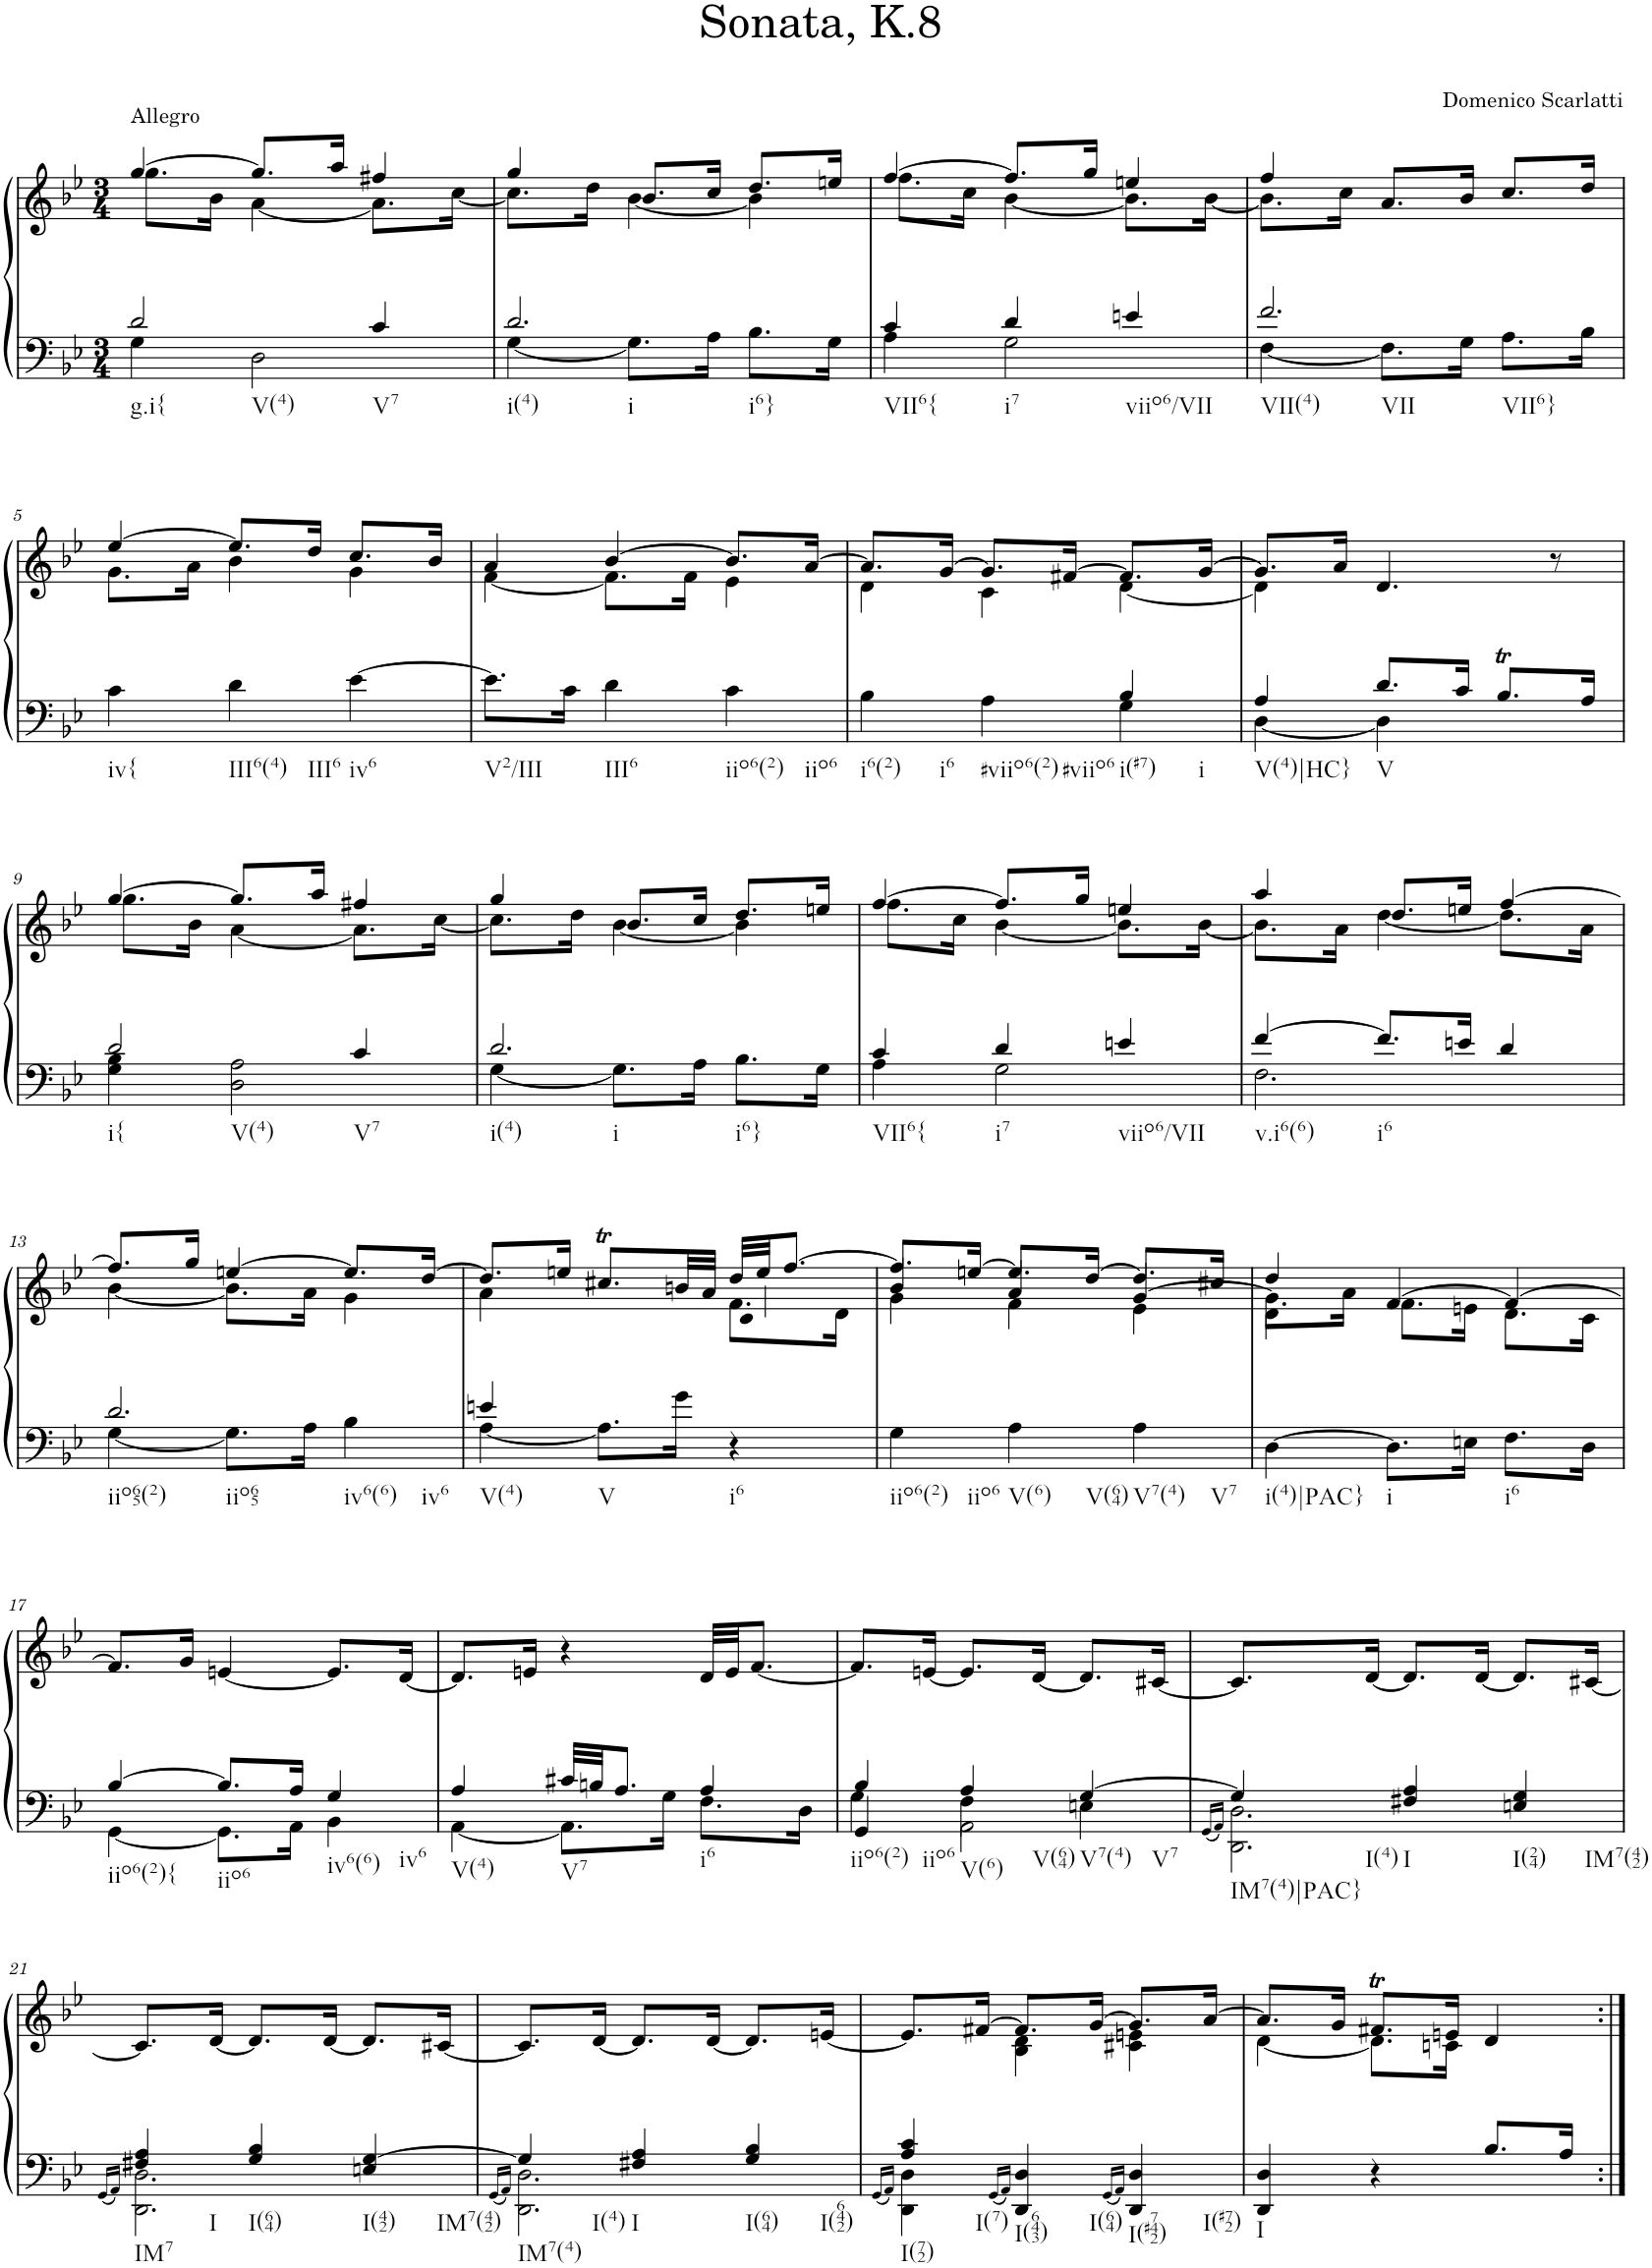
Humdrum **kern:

**kern	**kern
*part1	*part1
*staff2	*staff1
*I"Piano	*
*I'Pno.	*
*clefF4	*clefG2
*k[b-e-]	*k[b-e-]
*M3/4	*M3/4
=1	=1
*^	*^
!	!	!LO:TX:a:t=Allegro	!
!LO:TX:b:t=g.i{	!	!	!
!LO:TX:b:t=V(4)	!	!	!
2d/	4G\	[4gg/	8.gg\L
.	.	.	16b-\Jk
.	2D\	8.gg/L]	[4a\
.	.	16aa/Jk	.
!LO:TX:b:t=V7	!	!	!
4c/	.	4ff#X/	8.a\L]
.	.	.	[16cc\Jk
=2	=2	=2	=2
!LO:TX:b:t=i(4)	!	!	!
!LO:TX:b:t=i	!	!	!
!LO:TX:b:t=i6}	!	!	!
2.d/	[4G\	4gg/	8.cc\L]
.	.	.	16dd\Jk
.	8.G\L]	8.b-/L	[4b-\
.	16A\Jk	16cc/Jk	.
.	8.B-\L	8.dd/L	4b-\]
.	16G\Jk	16een/Jk	.
=3	=3	=3	=3
!LO:TX:b:t=VII6{	!	!	!
4c/	4A\	[4ff/	8.ff\L
.	.	.	16cc\Jk
!LO:TX:b:t=i7	!	!	!
4d/	2G\	8.ff/L]	[4b-\
.	.	16gg/Jk	.
!LO:TX:b:t=viio6/VII	!	!	!
4en/	.	4een/	8.b-\L]
.	.	.	[16b-\Jk
=4	=4	=4	=4
!LO:TX:b:t=VII(4)	!	!	!
!LO:TX:b:t=VII	!	!	!
!LO:TX:b:t=VII6}	!	!	!
2.f/	[4F\	4ff/	8.b-\L]
.	.	.	16cc\Jk
.	8.F\L]	8.a/L	2ryy
.	16G\Jk	16b-/Jk	.
.	8.A\L	8.cc/L	.
.	16B-\Jk	16dd/Jk	.
!!LO:LB:g=z	!!
=5	=5	=5	=5
!LO:TX:b:t=iv{	!	!	!
*v	*v	*	*
4c\	[4ee-/	8.g\L
.	.	16a\Jk
!LO:TX:b:t=III6(4)	!	!
!LO:TX:b:t=III6	!	!
4d\	8.ee-/L]	4b-\
.	16dd/Jk	.
!LO:TX:b:t=iv6	!	!
[4e-\	8.cc/L	4g\
.	16b-/Jk	.
=6	=6	=6
!LO:TX:b:t=V2/III	!	!
8.e-\L]	4a/	[4f\
16c\Jk	.	.
!LO:TX:b:t=III6	!	!
4d\	[4b-/	8.f\L]
.	.	16f\Jk
!LO:TX:b:t=iio6(2)	!	!
!LO:TX:b:t=iio6	!	!
4c\	8.b-/L]	4e-\
.	[16a/Jk	.
=7	=7	=7
*^	*	*
!LO:TX:b:t=i6(2)	!	!	!
!LO:TX:b:t=i6	!	!	!
4B-\	2ryy	8.a/L]	4d\
.	.	[16g/Jk	.
!LO:TX:b:t=#viio6(2)	!	!	!
!LO:TX:b:t=#viio6	!	!	!
4A\	.	8.g/L]	4c\
.	.	[16f#X/Jk	.
!LO:TX:b:t=i(#7)	!	!	!
!LO:TX:b:t=i	!	!	!
4B-/	4G\	8.f#/L]	[4d\
.	.	[16g/Jk	.
=8	=8	=8	=8
!LO:TX:b:t=V(4)|HC}	!	!	!
4A/	[4D\	8.g/L]	4d\]
.	.	16a/Jk	.
!LO:TX:b:t=V	!	!	!
8.d/L	4D\]	4.d/	2ryy
16c/Jk	.	.	.
8.B-T/L	4ryy	.	.
.	.	8r	.
16A/Jk	.	.	.
!!LO:LB:g=z	!!
=9	=9	=9	=9
!LO:TX:b:t=i{	!	!	!
!LO:TX:b:t=V(4)	!	!	!
2d/	4G\ 4B-\	[4gg/	8.gg\L
.	.	.	16b-\Jk
.	2D\ 2A\	8.gg/L]	[4a\
.	.	16aa/Jk	.
!LO:TX:b:t=V7	!	!	!
4c/	.	4ff#X/	8.a\L]
.	.	.	[16cc\Jk
=10	=10	=10	=10
!LO:TX:b:t=i(4)	!	!	!
!LO:TX:b:t=i	!	!	!
!LO:TX:b:t=i6}	!	!	!
2.d/	[4G\	4gg/	8.cc\L]
.	.	.	16dd\Jk
.	8.G\L]	8.b-/L	[4b-\
.	16A\Jk	16cc/Jk	.
.	8.B-\L	8.dd/L	4b-\]
.	16G\Jk	16een/Jk	.
=11	=11	=11	=11
!LO:TX:b:t=VII6{	!	!	!
4c/	4A\	[4ff/	8.ff\L
.	.	.	16cc\Jk
!LO:TX:b:t=i7	!	!	!
4d/	2G\	8.ff/L]	[4b-\
.	.	16gg/Jk	.
!LO:TX:b:t=viio6/VII	!	!	!
4en/	.	4een/	8.b-\L]
.	.	.	[16b-\Jk
=12	=12	=12	=12
!LO:TX:b:t=v.i6(6)	!	!	!
[4f/	2.F\	4aa/	8.b-\L]
.	.	.	16a\Jk
!LO:TX:b:t=i6	!	!	!
8.f/L]	.	8.dd/L	[4dd\
16en/Jk	.	16een/Jk	.
4d/	.	[4ff/	8.dd\L]
.	.	.	16a\Jk
!!LO:LB:g=z	!!
=13	=13	=13	=13
!LO:TX:b:t=iio65(2)	!	!	!
!LO:TX:b:t=iio65	!	!	!
!LO:TX:b:t=iv6(6)	!	!	!
!LO:TX:b:t=iv6	!	!	!
2.d/	[4G\	8.ff/L]	[4b-\
.	.	16gg/Jk	.
.	8.G\L]	[4een/	8.b-\L]
.	16A\Jk	.	16a\Jk
.	4B-\	8.ee/L]	4g\
.	.	[16dd/Jk	.
=14	=14	=14	=14
*	*	*	*^
!LO:TX:b:t=V(4)	!	!	!	!
4en/	[4A\	8.dd/L]	4a\	2ryy
.	.	16een/Jk	.	.
!LO:TX:b:t=V	!	!	!	!
8.A\L]	2ryy	8.cc#Xt/L	4ryy	.
16g\Jk	.	32bn/LL	.	.
.	.	32a/JJJ	.	.
!LO:TX:b:t=i6	!	!	!	!
4r	.	32dd/LLL	8.f\L	4a/
.	.	32ee/JJ	.	.
.	.	[8.ff/J	.	.
.	.	.	16d\Jk	.
*v	*v	*	*	*
=15	=15	=15	=15
!LO:TX:b:t=iio6(2)	!	!	!
!LO:TX:b:t=iio6	!	!	!
4G\	8.ff/L]	4g\	4b-/
.	[16een/Jk	.	.
!LO:TX:b:t=V(6)	!	!	!
!LO:TX:b:t=V(64)	!	!	!
4A\	8.ee/L]	4f\	4a/
.	[16dd/Jk	.	.
!LO:TX:b:t=V7(4)	!	!	!
!LO:TX:b:t=V7	!	!	!
4A\	8.dd/L]	4e-\	[4g/
.	16cc#X/Jk	.	.
=16	=16	=16	=16
!LO:TX:b:t=i(4)|PAC}	!	!	!
[4D\	4dd/	8.g\L]	4d\
.	.	16a\Jk	.
!LO:TX:b:t=i	!	!	!
8.D\L]	[4f/	8.f\L	2ryy
16En\Jk	.	16en\Jk	.
!LO:TX:b:t=i6	!	!	!
8.F\L	4f/_	8.d\L	.
16D\Jk	.	16c\Jk	.
*	*	*v	*v
!!LO:LB:g=z
=17	=17	=17
*^	*	*
!LO:TX:b:t=iio6(2){	!	!	!
*	*	*v	*v
[4B-/	[4GG\	8.f/L]
.	.	16g/Jk
!LO:TX:b:t=iio6	!	!
8.B-/L]	8.GG\L]	[4en/
16A/Jk	16AA\Jk	.
!LO:TX:b:t=iv6(6)	!	!
!LO:TX:b:t=iv6	!	!
4G/	4BB-\	8.e/L]
.	.	[16d/Jk
=18	=18	=18
!LO:TX:b:t=V(4)	!	!
4A/	[4AA\	8.d/L]
.	.	16en/Jk
!LO:TX:b:t=V7	!	!
32c#X/LLL	8.AA\L]	4r
32Bn/JJ	.	.
8.A/J	.	.
.	16G\Jk	.
!LO:TX:b:t=i6	!	!
4A/	8.F\L	32d/LLL
.	.	32e/JJ
.	.	[8.f/J
.	16D\Jk	.
=19	=19	=19
*	*^	*
!LO:TX:b:t=iio6(2)	!	!	!
!LO:TX:b:t=iio6	!	!	!
4B-/	4G\	4GG/	8.f/L]
.	.	.	[16en/Jk
!LO:TX:b:t=V(6)	!	!	!
!LO:TX:b:t=V(64)	!	!	!
4A/	4F\	2AA\	8.e/L]
.	.	.	[16d/Jk
!LO:TX:b:t=V7(4)	!	!	!
!LO:TX:b:t=V7	!	!	!
[4G/	4En\	.	8.d/L]
.	.	.	[16c#X/Jk
*	*v	*v	*
=20	=20	=20
.	16qGG/LL	.
.	16qAA/JJ	.
!LO:TX:b:t=IM7(4)|PAC}	!	!
!LO:TX:b:t=I(4)	!	!
4G/]	2.DD\ 2.D\	8.c#/L]
.	.	[16d/Jk
!LO:TX:b:t=I	!	!
4F#X/ 4A/	.	8.d/L]
.	.	[16d/Jk
!LO:TX:b:t=I(24)	!	!
!LO:TX:b:t=IM7(42)	!	!
4En/ 4G/	.	8.d/L]
.	.	[16c#X/Jk
!!LO:LB:g=z
=21	=21	=21
.	16qGG/LL	.
.	16qAA/JJ	.
!LO:TX:b:t=IM7	!	!
!LO:TX:b:t=I	!	!
4F#X/ 4A/	2.DD\ 2.D\	8.c#/L]
.	.	[16d/Jk
!LO:TX:b:t=I(64)	!	!
4G/ 4B-/	.	8.d/L]
.	.	[16d/Jk
!LO:TX:b:t=I(42)	!	!
!LO:TX:b:t=IM7(42)	!	!
4En/ [4G/	.	8.d/L]
.	.	[16c#X/Jk
=22	=22	=22
.	16qGG/LL	.
.	16qAA/JJ	.
!LO:TX:b:t=IM7(4)	!	!
!LO:TX:b:t=I(4)	!	!
4G/]	2.DD\ 2.D\	8.c#/L]
.	.	[16d/Jk
!LO:TX:b:t=I	!	!
4F#X/ 4A/	.	8.d/L]
.	.	[16d/Jk
!LO:TX:b:t=I(64)	!	!
!LO:TX:b:t=I(642)	!	!
4G/ 4B-/	.	8.d/L]
.	.	[16en/Jk
=23	=23	=23
.	16qGG/LL	.
.	16qAA/JJ	.
*	*	*^
!LO:TX:b:t=I(72)	!	!	!
!LO:TX:b:t=I(7)	!	!	!
4A/ 4c/	4DD\ 4D\	8.e/L]	4ryy
.	.	[16f#X/Jk	.
16qGG/LL	.	.	.
16qAA/JJ	.	.	.
!LO:TX:b:t=I(643)	!	!	!
!LO:TX:b:t=I(64)	!	!	!
4DD/ 4D/	2ryy	8.f#/L]	4B-\ 4d\
.	.	[16g/Jk	.
16qGG/LL	.	.	.
16qAA/JJ	.	.	.
!LO:TX:b:t=I(#742)	!	!	!
!LO:TX:b:t=I(#72)	!	!	!
4DD/ 4D/	.	8.g/L]	4c#X\ 4en\
.	.	[16a/Jk	.
*v	*v	*	*
=24	=24	=24
!LO:TX:b:t=I	!	!
4DD/ 4D/	8.a/L]	[4d\
.	16g/Jk	.
4r	8.f#Xt/L	8.d\L]
.	16en/Jk	16cn\Jk
8.B-/L	4d/	4ryy
16A/Jk	.	.
*	*v	*v
=:|!	=:|!
*-	*-
